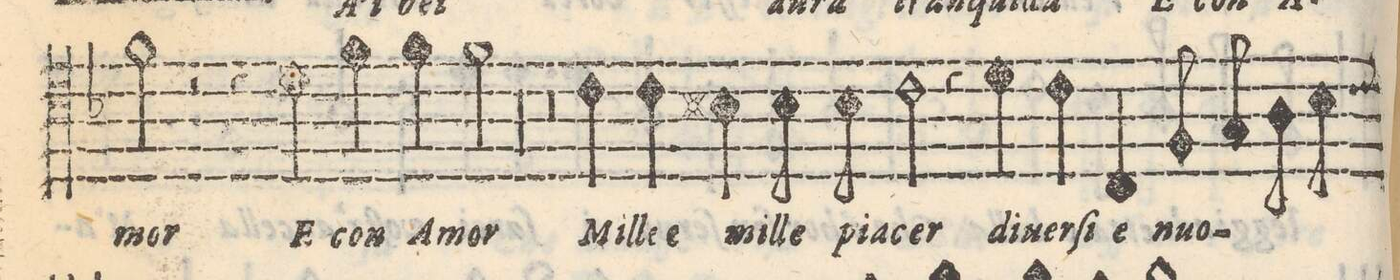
**kern	**text
*I"Tenore	*
*clefC4	*
*k[b-]	*
*M2/1	*
2f\	-mor
=7-	=7-
2r	.
4r	.
4d\	E
4f\	con
4f\	A-
2f\	-mor
=8-	=8-
00r	.
=9-	=9-
=10-	=10-
0r	.
=11-	=11-
4c\	Mil-
4c\	-le e
4Bn\	mil-
8B\	-le
8B\	pia-
2c\	-cer
4r	.
4d\	di-
=12-	=12-
4c\	-uer-
4C/	-ſi e
8F/	nu-
8G/	-o-
8A\	.
8B-ny\	.
*-	*-
